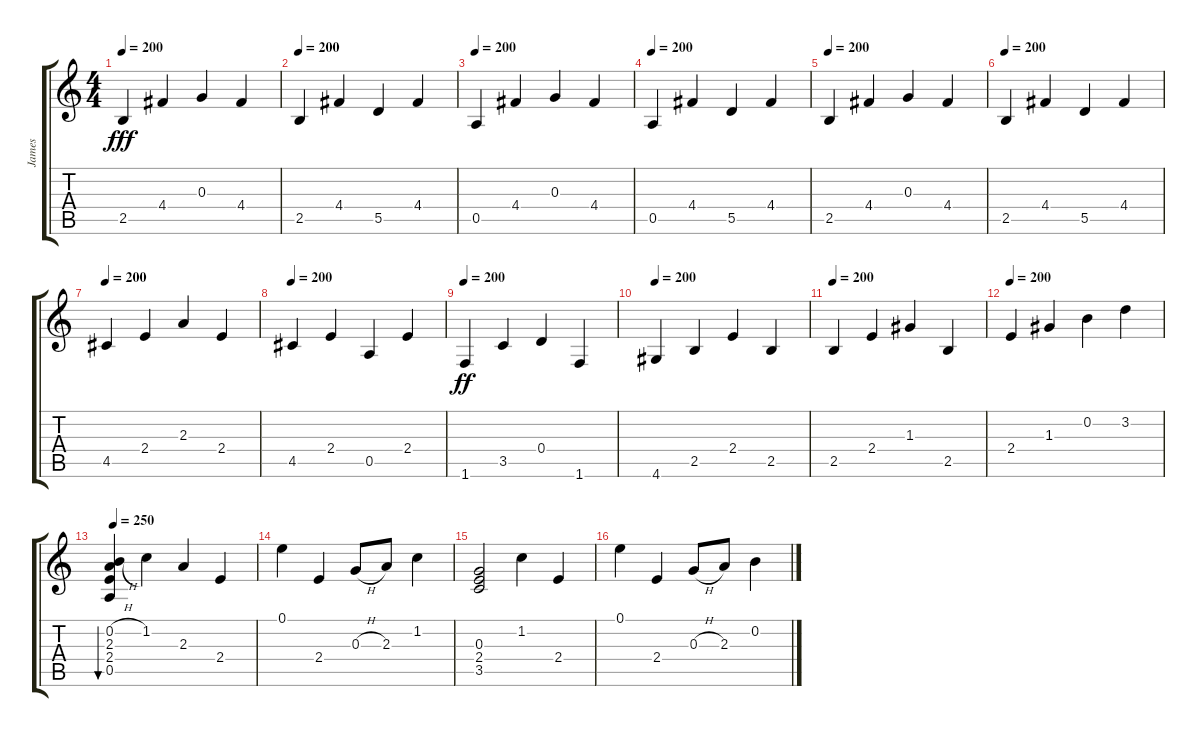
\track ("James" "James") {instrument acousticguitarnylon}
\staff {score tabs}
\tuning (E4 B3 G3 D3 A2 E2) {hide}
\ts (4 4)
\tempo 200
\clef g2
\ks c
2.5.4{dy fff} 4.4.4 0.3.4 4.4.4 |
\tempo 200
2.5.4 4.4.4 5.5.4 4.4.4 |
\tempo 200
0.5.4 4.4.4 0.3.4 4.4.4 |
\tempo 200
0.5.4 4.4.4 5.5.4 4.4.4 |
\tempo 200
2.5.4 4.4.4 0.3.4 4.4.4 |
\tempo 200
2.5.4 4.4.4 5.5.4 4.4.4 |
\tempo 200
4.5.4 2.4.4 2.3.4 2.4.4 |
\tempo 200
4.5.4 2.4.4 0.5.4 2.4.4 |
\tempo 200
1.6.4{dy ff} 3.5.4 0.4.4 1.6.4 |
\tempo 200
4.6.4 2.5.4 2.4.4 2.5.4 |
\tempo 200
2.5.4 2.4.4 1.3.4 2.5.4 |
\tempo 200
2.4.4 1.3.4 0.2.4 3.2.4 |
\tempo 250
(0.2{h} 2.3 2.4 0.5).4{bu 240 volume 14 instrument acousticguitarsteel} 1.2.4 2.3.4 2.4.4 |
0.1.4 2.4.4 0.3{h}.8 2.3.8 1.2.4 |
(0.3 2.4 3.5).2 1.2.4 2.4.4 |
0.1.4 2.4.4 0.3{h}.8 2.3.8 0.2.4
